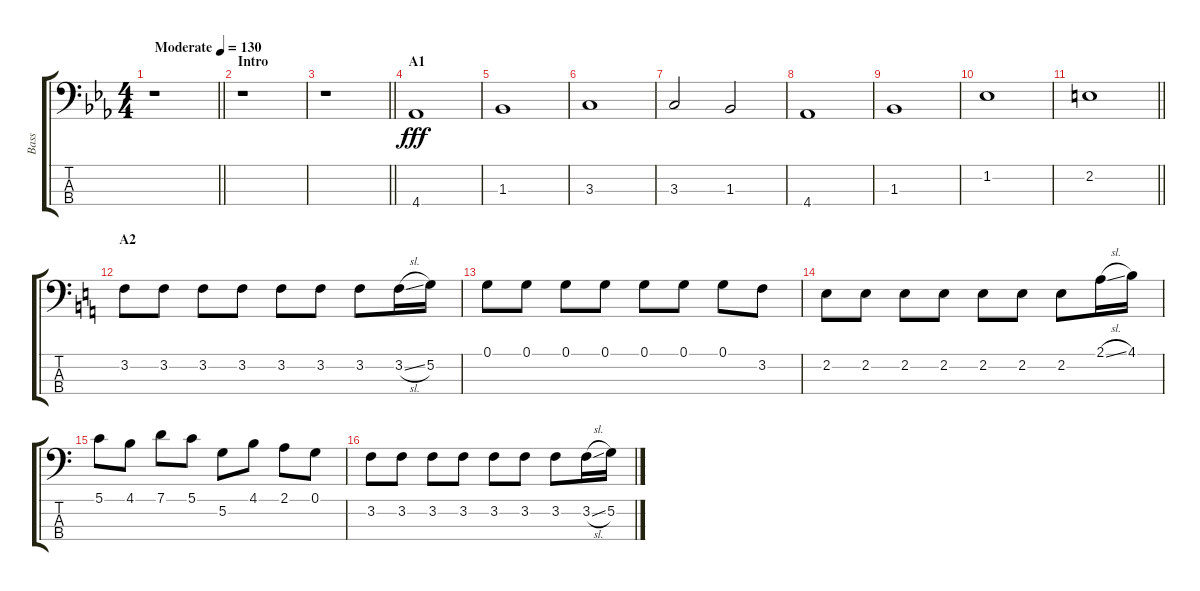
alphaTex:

\track ("Bass" "Bass") {instrument fretlessbass}
\staff {score tabs}
\tuning (G2 D2 A1 E1) {hide}
\ts (4 4)
\tempo (130 "Moderate")
\clef f4
\barLineRight lightlight
\ks eb
r.1{dy fff instrument fretlessbass} |
\section ("" "Intro")
r.1 |
\barLineRight lightlight
r.1 |
\section ("" "A1")
4.4.1 |
1.3.1 |
3.3.1 |
3.3.2 1.3.2 |
4.4.1 |
1.3.1 |
1.2.1 |
\barLineRight lightlight
2.2.1 |
\section ("" "A2")
\ks c
3.2.8 3.2.8 3.2.8 3.2.8 3.2.8 3.2.8 3.2.8 3.2{sl}.16 5.2.16 |
0.1.8 0.1.8 0.1.8 0.1.8 0.1.8 0.1.8 0.1.8 3.2.8 |
2.2.8 2.2.8 2.2.8 2.2.8 2.2.8 2.2.8 2.2.8 2.1{sl}.16 4.1.16 |
5.1.8 4.1.8 7.1.8 5.1.8 5.2.8 4.1.8 2.1.8 0.1.8 |
3.2.8 3.2.8 3.2.8 3.2.8 3.2.8 3.2.8 3.2.8 3.2{sl}.16 5.2.16
